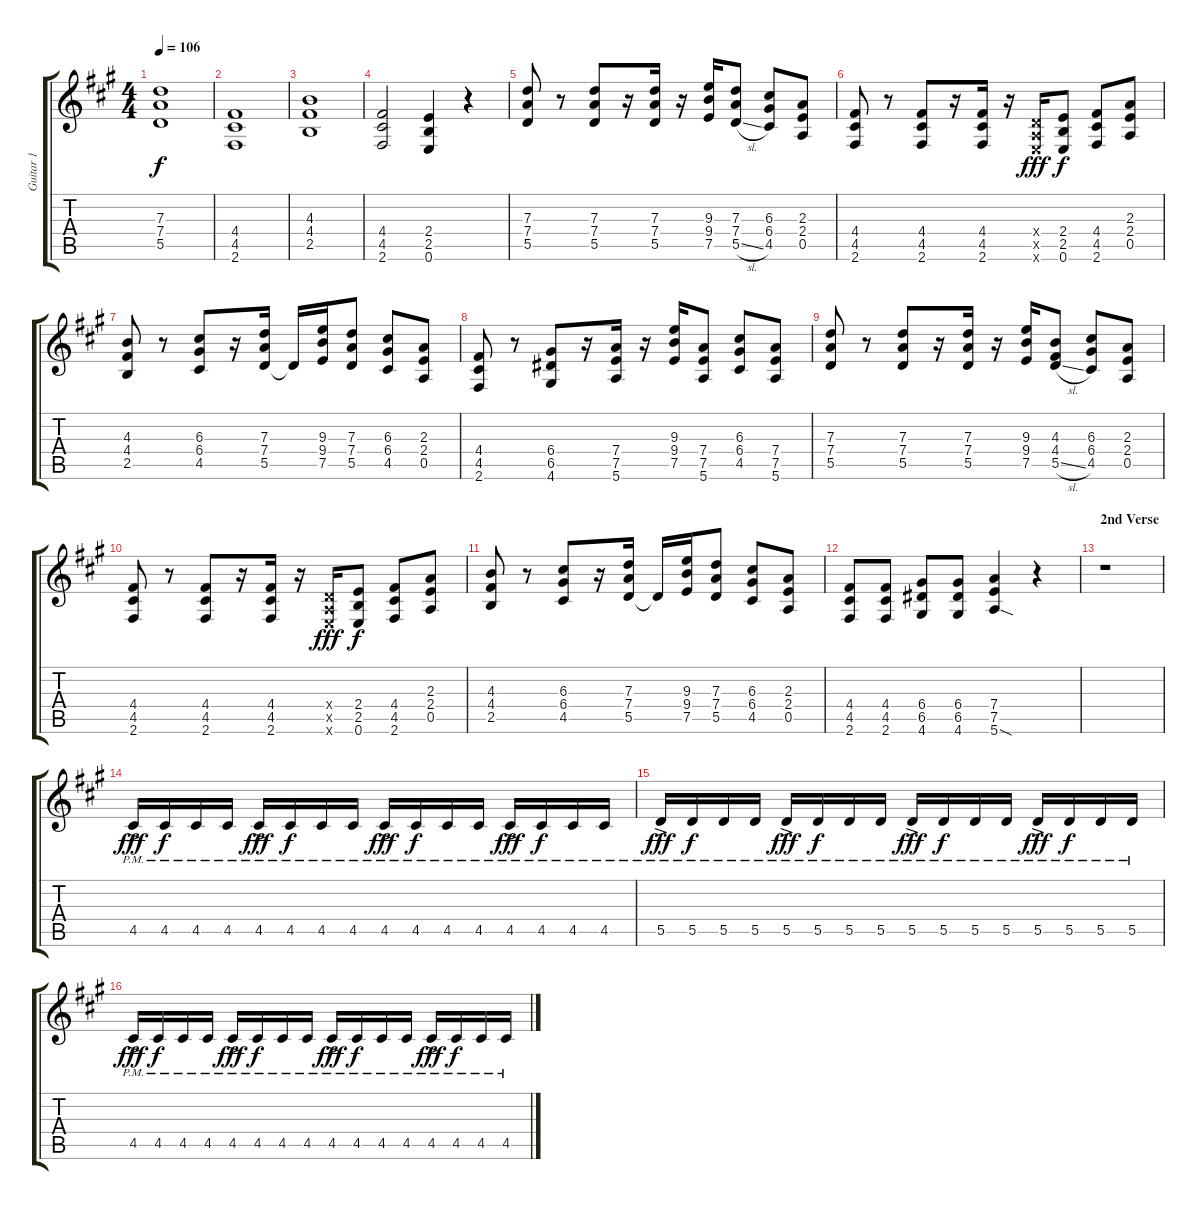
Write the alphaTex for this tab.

\track ("Guitar 1" "Guitar 1") {instrument distortionguitar}
\staff {score tabs}
\tuning (E4 B3 G3 D3 A2 E2) {hide}
\ts (4 4)
\tempo 106
\clef g2
\ks a
(7.3 7.4 5.5).1{dy f} |
(4.4 4.5 2.6).1 |
(4.3 4.4 2.5).1 |
(4.4 4.5 2.6).2 (2.4 2.5 0.6).4 r.4 |
(7.3 7.4 5.5).8 r.8 (7.3 7.4 5.5).8 r.16 (7.3 7.4 5.5).16 r.16 (9.3 9.4 7.5).16 (7.3 7.4 5.5{sl}).8 (6.3 6.4 4.5).8 (2.3 2.4 0.5).8 |
(4.4 4.5 2.6).8 r.8 (4.4 4.5 2.6).8 r.16 (4.4 4.5 2.6).16 r.16 (0.4{x} 0.5{x} 0.6{x}).16{dy fff} (2.4 2.5 0.6).8{dy f} (4.4 4.5 2.6).8 (2.3 2.4 0.5).8 |
(4.3 4.4 2.5).8 r.8 (6.3 6.4 4.5).8 r.16 (7.3 7.4 5.5).16 5.5{t}.16 (9.3 9.4 7.5).16 (7.3 7.4 5.5).8 (6.3 6.4 4.5).8 (2.3 2.4 0.5).8 |
(4.4 4.5 2.6).8 r.8 (6.4 6.5 4.6).8 r.16 (7.4 7.5 5.6).16 r.16 (9.3 9.4 7.5).16 (7.4 7.5 5.6).8 (6.3 6.4 4.5).8 (7.4 7.5 5.6).8 |
(7.3 7.4 5.5).8 r.8 (7.3 7.4 5.5).8 r.16 (7.3 7.4 5.5).16 r.16 (9.3 9.4 7.5).16 (4.3 4.4 5.5{sl}).8 (6.3 6.4 4.5).8 (2.3 2.4 0.5).8 |
(4.4 4.5 2.6).8 r.8 (4.4 4.5 2.6).8 r.16 (4.4 4.5 2.6).16 r.16 (0.4{x} 0.5{x} 0.6{x}).16{dy fff} (2.4 2.5 0.6).8{dy f} (4.4 4.5 2.6).8 (2.3 2.4 0.5).8 |
(4.3 4.4 2.5).8 r.8 (6.3 6.4 4.5).8 r.16 (7.3 7.4 5.5).16 5.5{t}.16 (9.3 9.4 7.5).16 (7.3 7.4 5.5).8 (6.3 6.4 4.5).8 (2.3 2.4 0.5).8 |
(4.4 4.5 2.6).8 (4.4 4.5 2.6).8 (6.4 6.5 4.6).8 (6.4 6.5 4.6).8 (7.4 7.5 5.6{sod}).4 r.4 |
\section ("" "2nd Verse")
r.1 |
4.5{ac pm}.16{dy fff instrument electricguitarmuted} 4.5{pm}.16{dy f} 4.5{pm}.16 4.5{pm}.16 4.5{ac pm}.16{dy fff} 4.5{pm}.16{dy f} 4.5{pm}.16 4.5{pm}.16 4.5{ac pm}.16{dy fff} 4.5{pm}.16{dy f} 4.5{pm}.16 4.5{pm}.16 4.5{ac pm}.16{dy fff} 4.5{pm}.16{dy f} 4.5{pm}.16 4.5{pm}.16 |
5.5{ac pm}.16{dy fff instrument electricguitarmuted} 5.5{pm}.16{dy f} 5.5{pm}.16 5.5{pm}.16 5.5{ac pm}.16{dy fff} 5.5{pm}.16{dy f} 5.5{pm}.16 5.5{pm}.16 5.5{ac pm}.16{dy fff} 5.5{pm}.16{dy f} 5.5{pm}.16 5.5{pm}.16 5.5{ac pm}.16{dy fff} 5.5{pm}.16{dy f} 5.5{pm}.16 5.5{pm}.16 |
4.5{ac pm}.16{dy fff} 4.5{pm}.16{dy f} 4.5{pm}.16 4.5{pm}.16 4.5{ac pm}.16{dy fff} 4.5{pm}.16{dy f} 4.5{pm}.16 4.5{pm}.16 4.5{ac pm}.16{dy fff} 4.5{pm}.16{dy f} 4.5{pm}.16 4.5{pm}.16 4.5{ac pm}.16{dy fff} 4.5{pm}.16{dy f} 4.5{pm}.16 4.5{pm}.16
